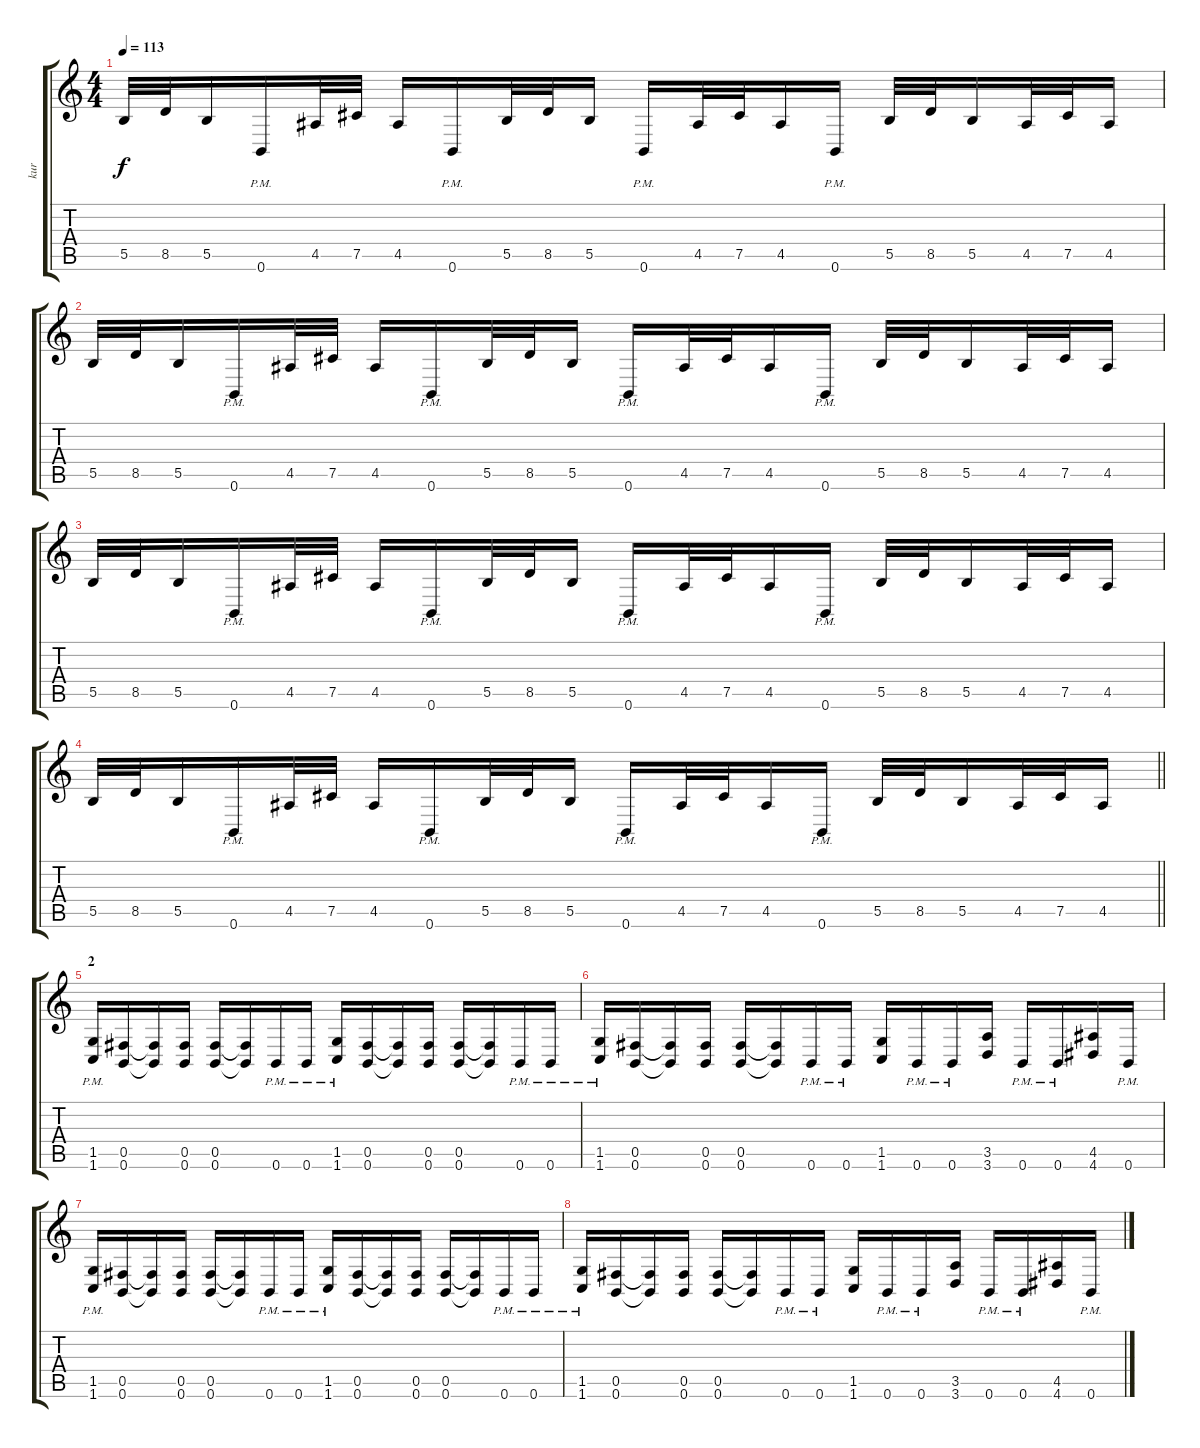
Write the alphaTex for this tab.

\track ("kur" "kur") {instrument distortionguitar}
\staff {score tabs}
\tuning (Db4 Ab3 E3 B2 Gb2 B1) {hide}
\ts (4 4)
\tempo 113
\clef g2
\ks c
5.5.32{dy f} 8.5.32 5.5.16 0.6{pm}.16 4.5.32 7.5.32 4.5.16 0.6{pm}.16 5.5.32 8.5.32 5.5.16 0.6{pm}.16 4.5.32 7.5.32 4.5.16 0.6{pm}.16 5.5.32 8.5.32 5.5.16 4.5.32 7.5.32 4.5.16 |
5.5.32 8.5.32 5.5.16 0.6{pm}.16 4.5.32 7.5.32 4.5.16 0.6{pm}.16 5.5.32 8.5.32 5.5.16 0.6{pm}.16 4.5.32 7.5.32 4.5.16 0.6{pm}.16 5.5.32 8.5.32 5.5.16 4.5.32 7.5.32 4.5.16 |
5.5.32 8.5.32 5.5.16 0.6{pm}.16 4.5.32 7.5.32 4.5.16 0.6{pm}.16 5.5.32 8.5.32 5.5.16 0.6{pm}.16 4.5.32 7.5.32 4.5.16 0.6{pm}.16 5.5.32 8.5.32 5.5.16 4.5.32 7.5.32 4.5.16 |
\barLineRight lightlight
5.5.32 8.5.32 5.5.16 0.6{pm}.16 4.5.32 7.5.32 4.5.16 0.6{pm}.16 5.5.32 8.5.32 5.5.16 0.6{pm}.16 4.5.32 7.5.32 4.5.16 0.6{pm}.16 5.5.32 8.5.32 5.5.16 4.5.32 7.5.32 4.5.16 |
\section ("" "2")
(1.5 1.6{pm}).16 (0.5 0.6).16 (0.5{t} 0.6{t}).16 (0.5 0.6).16 (0.5 0.6).16 (0.5{t} 0.6{t}).16 0.6{pm}.16 0.6{pm}.16 (1.5 1.6{pm}).16 (0.5 0.6).16 (0.5{t} 0.6{t}).16 (0.5 0.6).16 (0.5 0.6).16 (0.5{t} 0.6{t}).16 0.6{pm}.16 0.6{pm}.16 |
(1.5 1.6{pm}).16 (0.5 0.6).16 (0.5{t} 0.6{t}).16 (0.5 0.6).16 (0.5 0.6).16 (0.5{t} 0.6{t}).16 0.6{pm}.16 0.6{pm}.16 (1.5 1.6).16 0.6{pm}.16 0.6{pm}.16 (3.5 3.6).16 0.6{pm}.16 0.6{pm}.16 (4.5 4.6).16 0.6{pm}.16 |
(1.5 1.6{pm}).16 (0.5 0.6).16 (0.5{t} 0.6{t}).16 (0.5 0.6).16 (0.5 0.6).16 (0.5{t} 0.6{t}).16 0.6{pm}.16 0.6{pm}.16 (1.5 1.6{pm}).16 (0.5 0.6).16 (0.5{t} 0.6{t}).16 (0.5 0.6).16 (0.5 0.6).16 (0.5{t} 0.6{t}).16 0.6{pm}.16 0.6{pm}.16 |
(1.5 1.6{pm}).16 (0.5 0.6).16 (0.5{t} 0.6{t}).16 (0.5 0.6).16 (0.5 0.6).16 (0.5{t} 0.6{t}).16 0.6{pm}.16 0.6{pm}.16 (1.5 1.6).16 0.6{pm}.16 0.6{pm}.16 (3.5 3.6).16 0.6{pm}.16 0.6{pm}.16 (4.5 4.6).16 0.6{pm}.16
